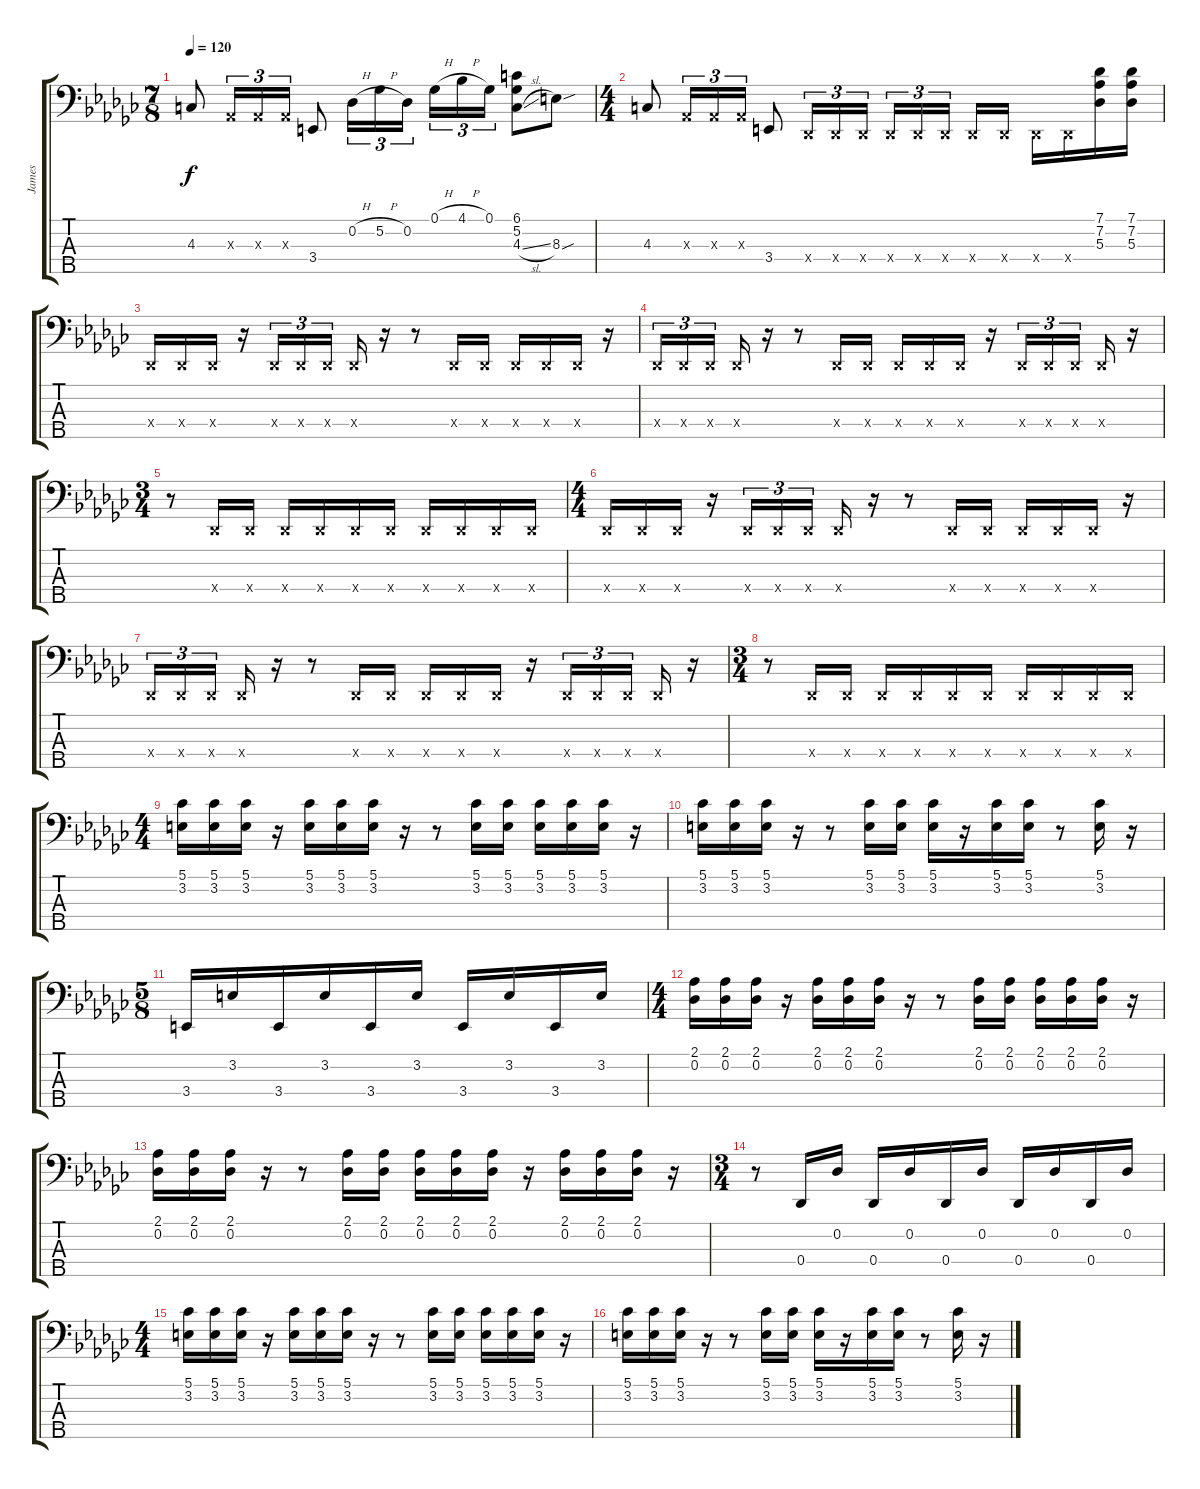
\track ("James" "James") {instrument electricbassfinger}
\staff {score tabs}
\tuning (Gb2 Db2 Ab1 Db1 Ab0) {hide}
\ts (7 8)
\tempo 120
\clef f4
\ks gb
4.3.8{dy f} 0.3{x}.16{tu (3 2)} 0.3{x}.16{tu (3 2)} 0.3{x}.16{tu (3 2)} 3.4.8 0.2{h}.16{tu (3 2)} 5.2{h}.16{tu (3 2)} 0.2.16{tu (3 2)} 0.1{h}.16{tu (3 2)} 4.1{h}.16{tu (3 2)} 0.1.16{tu (3 2)} (6.1 5.2 4.3{sl}).8 8.3{sou}.8 |
\ts (4 4)
4.3.8 0.3{x}.16{tu (3 2)} 0.3{x}.16{tu (3 2)} 0.3{x}.16{tu (3 2)} 3.4.8 0.4{x}.16{tu (3 2)} 0.4{x}.16{tu (3 2)} 0.4{x}.16{tu (3 2)} 0.4{x}.16{tu (3 2)} 0.4{x}.16{tu (3 2)} 0.4{x}.16{tu (3 2) beam splitsecondary} 0.4{x}.16 0.4{x}.16 0.4{x}.16 0.4{x}.16 (7.1 7.2 5.3).16 (7.1 7.2 5.3).16 |
0.4{x}.16 0.4{x}.16 0.4{x}.16 r.16 0.4{x}.16{tu (3 2)} 0.4{x}.16{tu (3 2)} 0.4{x}.16{tu (3 2) beam splitsecondary} 0.4{x}.16 r.16 r.8 0.4{x}.16 0.4{x}.16 0.4{x}.16 0.4{x}.16 0.4{x}.16 r.16 |
0.4{x}.16{tu (3 2)} 0.4{x}.16{tu (3 2)} 0.4{x}.16{tu (3 2) beam splitsecondary} 0.4{x}.16 r.16 r.8 0.4{x}.16 0.4{x}.16 0.4{x}.16 0.4{x}.16 0.4{x}.16 r.16 0.4{x}.16{tu (3 2)} 0.4{x}.16{tu (3 2)} 0.4{x}.16{tu (3 2) beam splitsecondary} 0.4{x}.16 r.16 |
\ts (3 4)
r.8 0.4{x}.16 0.4{x}.16 0.4{x}.16 0.4{x}.16 0.4{x}.16 0.4{x}.16 0.4{x}.16 0.4{x}.16 0.4{x}.16 0.4{x}.16 |
\ts (4 4)
0.4{x}.16 0.4{x}.16 0.4{x}.16 r.16 0.4{x}.16{tu (3 2)} 0.4{x}.16{tu (3 2)} 0.4{x}.16{tu (3 2) beam splitsecondary} 0.4{x}.16 r.16 r.8 0.4{x}.16 0.4{x}.16 0.4{x}.16 0.4{x}.16 0.4{x}.16 r.16 |
0.4{x}.16{tu (3 2)} 0.4{x}.16{tu (3 2)} 0.4{x}.16{tu (3 2) beam splitsecondary} 0.4{x}.16 r.16 r.8 0.4{x}.16 0.4{x}.16 0.4{x}.16 0.4{x}.16 0.4{x}.16 r.16 0.4{x}.16{tu (3 2)} 0.4{x}.16{tu (3 2)} 0.4{x}.16{tu (3 2) beam splitsecondary} 0.4{x}.16 r.16 |
\ts (3 4)
r.8 0.4{x}.16 0.4{x}.16 0.4{x}.16 0.4{x}.16 0.4{x}.16 0.4{x}.16 0.4{x}.16 0.4{x}.16 0.4{x}.16 0.4{x}.16 |
\ts (4 4)
(5.1 3.2).16 (5.1 3.2).16 (5.1 3.2).16 r.16 (5.1 3.2).16 (5.1 3.2).16 (5.1 3.2).16 r.16 r.8 (5.1 3.2).16 (5.1 3.2).16 (5.1 3.2).16 (5.1 3.2).16 (5.1 3.2).16 r.16 |
(5.1 3.2).16 (5.1 3.2).16 (5.1 3.2).16 r.16 r.8 (5.1 3.2).16 (5.1 3.2).16 (5.1 3.2).16 r.16 (5.1 3.2).16 (5.1 3.2).16 r.8 (5.1 3.2).16 r.16 |
\ts (5 8)
3.4.16 3.2.16 3.4.16 3.2.16 3.4.16 3.2.16 3.4.16 3.2.16 3.4.16 3.2.16 |
\ts (4 4)
(2.1 0.2).16 (2.1 0.2).16 (2.1 0.2).16 r.16 (2.1 0.2).16 (2.1 0.2).16 (2.1 0.2).16 r.16 r.8 (2.1 0.2).16 (2.1 0.2).16 (2.1 0.2).16 (2.1 0.2).16 (2.1 0.2).16 r.16 |
(2.1 0.2).16 (2.1 0.2).16 (2.1 0.2).16 r.16 r.8 (2.1 0.2).16 (2.1 0.2).16 (2.1 0.2).16 (2.1 0.2).16 (2.1 0.2).16 r.16 (2.1 0.2).16 (2.1 0.2).16 (2.1 0.2).16 r.16 |
\ts (3 4)
r.8 0.4.16 0.2.16 0.4.16 0.2.16 0.4.16 0.2.16 0.4.16 0.2.16 0.4.16 0.2.16 |
\ts (4 4)
(5.1 3.2).16 (5.1 3.2).16 (5.1 3.2).16 r.16 (5.1 3.2).16 (5.1 3.2).16 (5.1 3.2).16 r.16 r.8 (5.1 3.2).16 (5.1 3.2).16 (5.1 3.2).16 (5.1 3.2).16 (5.1 3.2).16 r.16 |
(5.1 3.2).16 (5.1 3.2).16 (5.1 3.2).16 r.16 r.8 (5.1 3.2).16 (5.1 3.2).16 (5.1 3.2).16 r.16 (5.1 3.2).16 (5.1 3.2).16 r.8 (5.1 3.2).16 r.16
